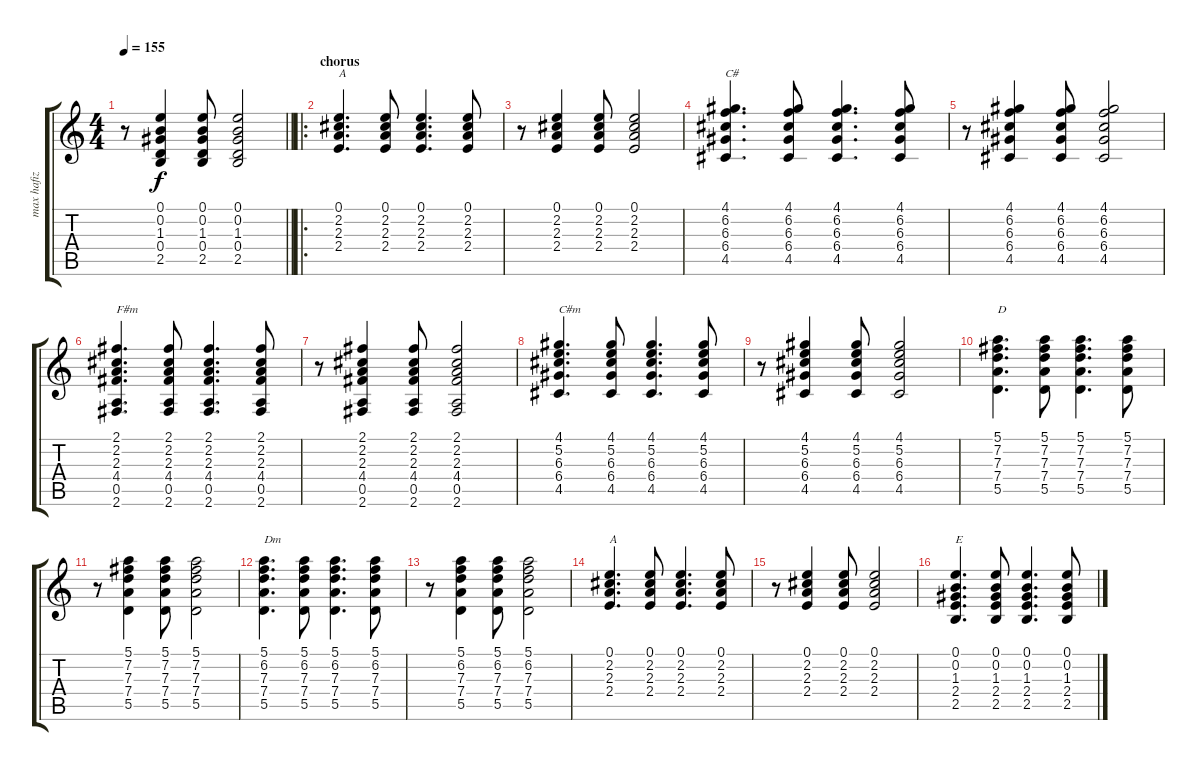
\track ("max hafiz" "max hafiz") {instrument electricguitarclean}
\staff {score tabs}
\tuning (E4 B3 G3 D3 A2 E2) {hide}
\ts (4 4)
\tempo 155
\clef g2
\barLineRight lightlight
\ks c
r.8{dy f} (0.1 0.2 1.3 0.4 2.5).4 (0.1 0.2 1.3 0.4 2.5).8 (0.1 0.2 1.3 0.4 2.5).2 |
\ro
\section ("" "chorus")
(0.1 2.2 2.3 2.4).4{d txt "A"} (0.1 2.2 2.3 2.4).8 (0.1 2.2 2.3 2.4).4{d} (0.1 2.2 2.3 2.4).8 |
r.8 (0.1 2.2 2.3 2.4).4 (0.1 2.2 2.3 2.4).8 (0.1 2.2 2.3 2.4).2 |
(4.1 6.2 6.3 6.4 4.5).4{d txt "C#"} (4.1 6.2 6.3 6.4 4.5).8 (4.1 6.2 6.3 6.4 4.5).4{d} (4.1 6.2 6.3 6.4 4.5).8 |
r.8 (4.1 6.2 6.3 6.4 4.5).4 (4.1 6.2 6.3 6.4 4.5).8 (4.1 6.2 6.3 6.4 4.5).2 |
(2.1 2.2 2.3 4.4 0.5 2.6).4{d txt "F#m"} (2.1 2.2 2.3 4.4 0.5 2.6).8 (2.1 2.2 2.3 4.4 0.5 2.6).4{d} (2.1 2.2 2.3 4.4 0.5 2.6).8 |
r.8 (2.1 2.2 2.3 4.4 0.5 2.6).4 (2.1 2.2 2.3 4.4 0.5 2.6).8 (2.1 2.2 2.3 4.4 0.5 2.6).2 |
(4.1 5.2 6.3 6.4 4.5).4{d txt "C#m"} (4.1 5.2 6.3 6.4 4.5).8 (4.1 5.2 6.3 6.4 4.5).4{d} (4.1 5.2 6.3 6.4 4.5).8 |
r.8 (4.1 5.2 6.3 6.4 4.5).4 (4.1 5.2 6.3 6.4 4.5).8 (4.1 5.2 6.3 6.4 4.5).2 |
(5.1 7.2 7.3 7.4 5.5).4{d txt "D"} (5.1 7.2 7.3 7.4 5.5).8 (5.1 7.2 7.3 7.4 5.5).4{d} (5.1 7.2 7.3 7.4 5.5).8 |
r.8 (5.1 7.2 7.3 7.4 5.5).4 (5.1 7.2 7.3 7.4 5.5).8 (5.1 7.2 7.3 7.4 5.5).2 |
(5.1 6.2 7.3 7.4 5.5).4{d txt "Dm"} (5.1 6.2 7.3 7.4 5.5).8 (5.1 6.2 7.3 7.4 5.5).4{d} (5.1 6.2 7.3 7.4 5.5).8 |
r.8 (5.1 6.2 7.3 7.4 5.5).4 (5.1 6.2 7.3 7.4 5.5).8 (5.1 6.2 7.3 7.4 5.5).2 |
(0.1 2.2 2.3 2.4).4{d txt "A"} (0.1 2.2 2.3 2.4).8 (0.1 2.2 2.3 2.4).4{d} (0.1 2.2 2.3 2.4).8 |
r.8 (0.1 2.2 2.3 2.4).4 (0.1 2.2 2.3 2.4).8 (0.1 2.2 2.3 2.4).2 |
(0.1 0.2 1.3 2.4 2.5).4{d txt "E"} (0.1 0.2 1.3 2.4 2.5).8 (0.1 0.2 1.3 2.4 2.5).4{d} (0.1 0.2 1.3 2.4 2.5).8
